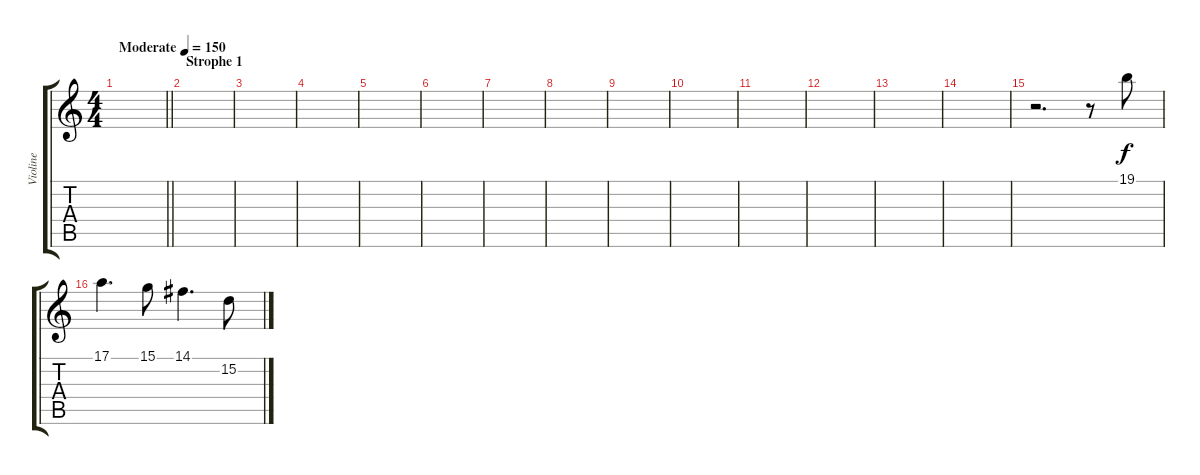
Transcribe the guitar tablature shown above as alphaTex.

\track ("Violine" "Violine") {instrument violin}
\staff {score tabs}
\tuning (E4 B3 G3 D3 A2 E2) {hide}
\ts (4 4)
\tempo (150 "Moderate")
\clef g2
\barLineRight lightlight
\ks c
|
\section ("" "Strophe 1")
|
|
|
|
|
|
|
|
|
|
|
|
|
r.2{d} r.8 19.1.8 |
17.1.4{d} 15.1.8 14.1.4{d} 15.2.8
